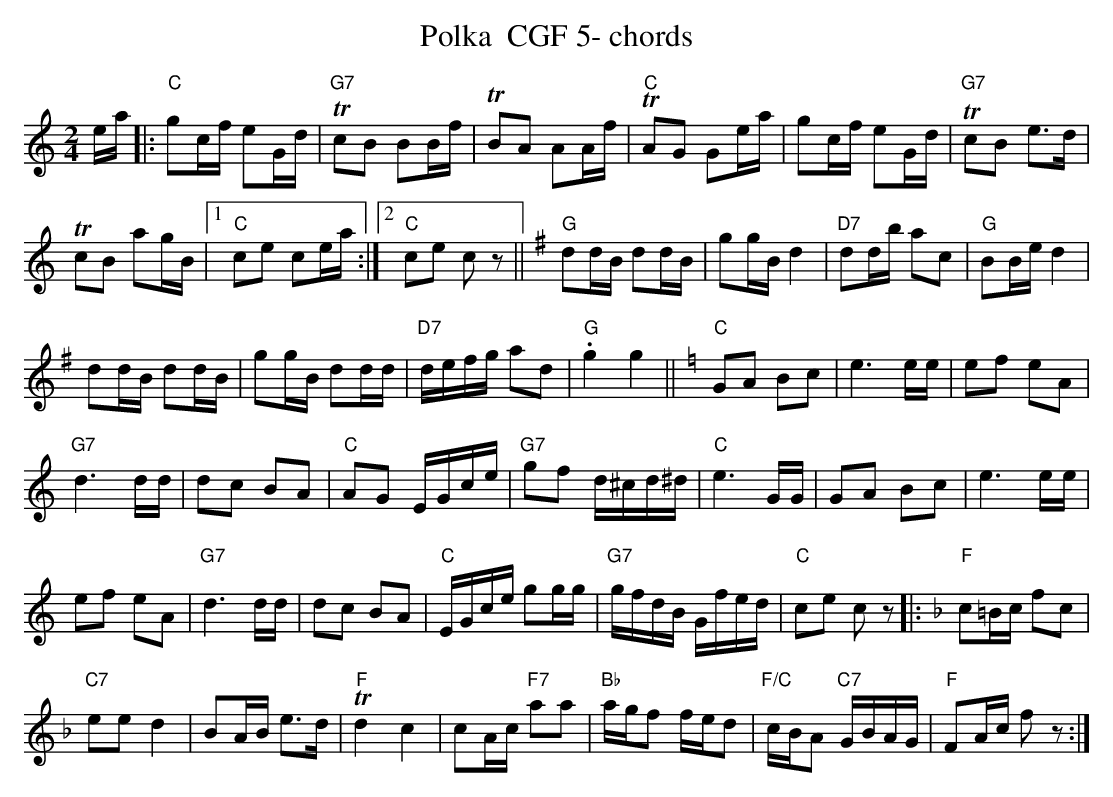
X:1
T:Polka  CGF 5- chords
M:2/4
L:1/16
K:Cmaj%%MIDI gchordon
ea |: "C"g2cf e2Gd | "G7"Tc2B2 B2Bf | TB2A2 A2Af | "C"TA2G2 G2ea | g2cf e2Gd | "G7"Tc2B2 e3d |
Tc2B2 a2gB |1 "C"c2e2 c2ea :|2 "C"c2e2 c2z2 || [K:Gmaj] "G"d2dB d2dB | g2gBd4 | "D7"d2db a2c2 | "G"B2Bed4 |
d2dB d2dB | g2gB d2dd | "D7"defg a2d2 | "G".g4g4 || [K:Cmaj] "C"G2A2 B2c2 | e6ee | e2f2 e2A2 |
"G7"d6dd | d2c2 B2A2 | "C"A2G2 EGce | "G7"g2f2 d^cd^d | "C"e6GG | G2A2 B2c2 | e6ee |
e2f2 e2A2 | "G7"d6dd | d2c2 B2A2 | "C"EGce g2gg | "G7"gfdB Gfed | "C"c2e2 c2z2 |: [K:Fmaj] "F"c2=Bc f2c2 |
"C7"e2e2d4 | B2AB e3d | "F"Td4c4 | c2Ac "F7"a2a2 | "Bb"agf2 fed2 | "F/C"cBA2 "C7"GBAG | "F"F2Ac f2z2 :|
